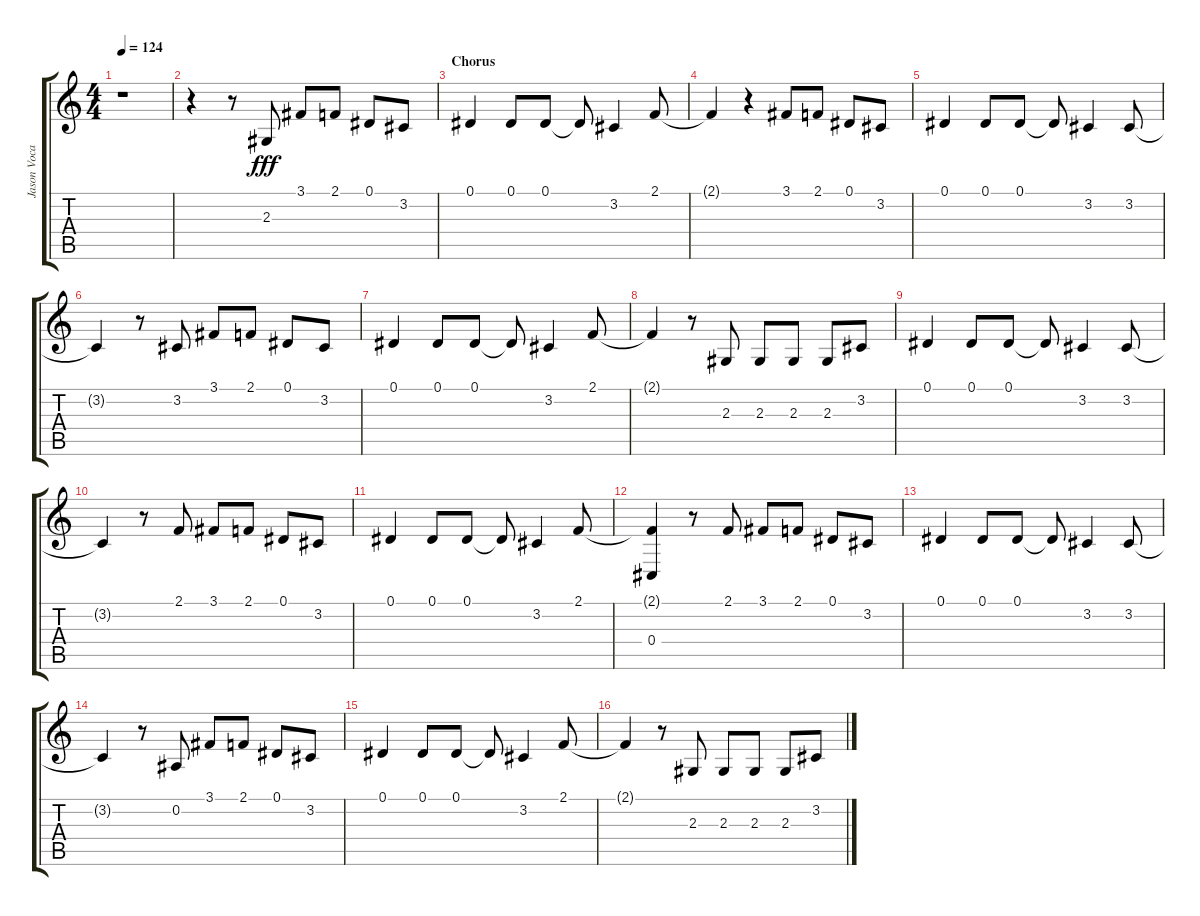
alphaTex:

\track ("Jason Vocals" "Jason Voca") {instrument oboe}
\staff {score tabs}
\tuning (Eb4 Bb3 Gb3 Db3 Ab2 Eb2) {hide}
\ts (4 4)
\tempo 124
\clef g2
\ks c
r.1{dy fff} |
r.4 r.8 2.3.8 3.1.8 2.1.8 0.1.8 3.2.8 |
\section ("" "Chorus")
0.1.4 0.1.8 0.1.8 0.1{t}.8 3.2.4 2.1.8 |
2.1{t}.4 r.4 3.1.8 2.1.8 0.1.8 3.2.8 |
0.1.4 0.1.8 0.1.8 0.1{t}.8 3.2.4 3.2.8 |
3.2{t}.4 r.8 3.2.8 3.1.8 2.1.8 0.1.8 3.2.8 |
0.1.4 0.1.8 0.1.8 0.1{t}.8 3.2.4 2.1.8 |
2.1{t}.4 r.8 2.3.8 2.3.8 2.3.8 2.3.8 3.2.8 |
0.1.4 0.1.8 0.1.8 0.1{t}.8 3.2.4 3.2.8 |
3.2{t}.4 r.8 2.1.8 3.1.8 2.1.8 0.1.8 3.2.8 |
0.1.4 0.1.8 0.1.8 0.1{t}.8 3.2.4 2.1.8 |
(2.1{t} 0.4).4 r.8 2.1.8 3.1.8 2.1.8 0.1.8 3.2.8 |
0.1.4 0.1.8 0.1.8 0.1{t}.8 3.2.4 3.2.8 |
3.2{t}.4 r.8 0.2.8 3.1.8 2.1.8 0.1.8 3.2.8 |
0.1.4 0.1.8 0.1.8 0.1{t}.8 3.2.4 2.1.8 |
2.1{t}.4 r.8 2.3.8 2.3.8 2.3.8 2.3.8 3.2.8
